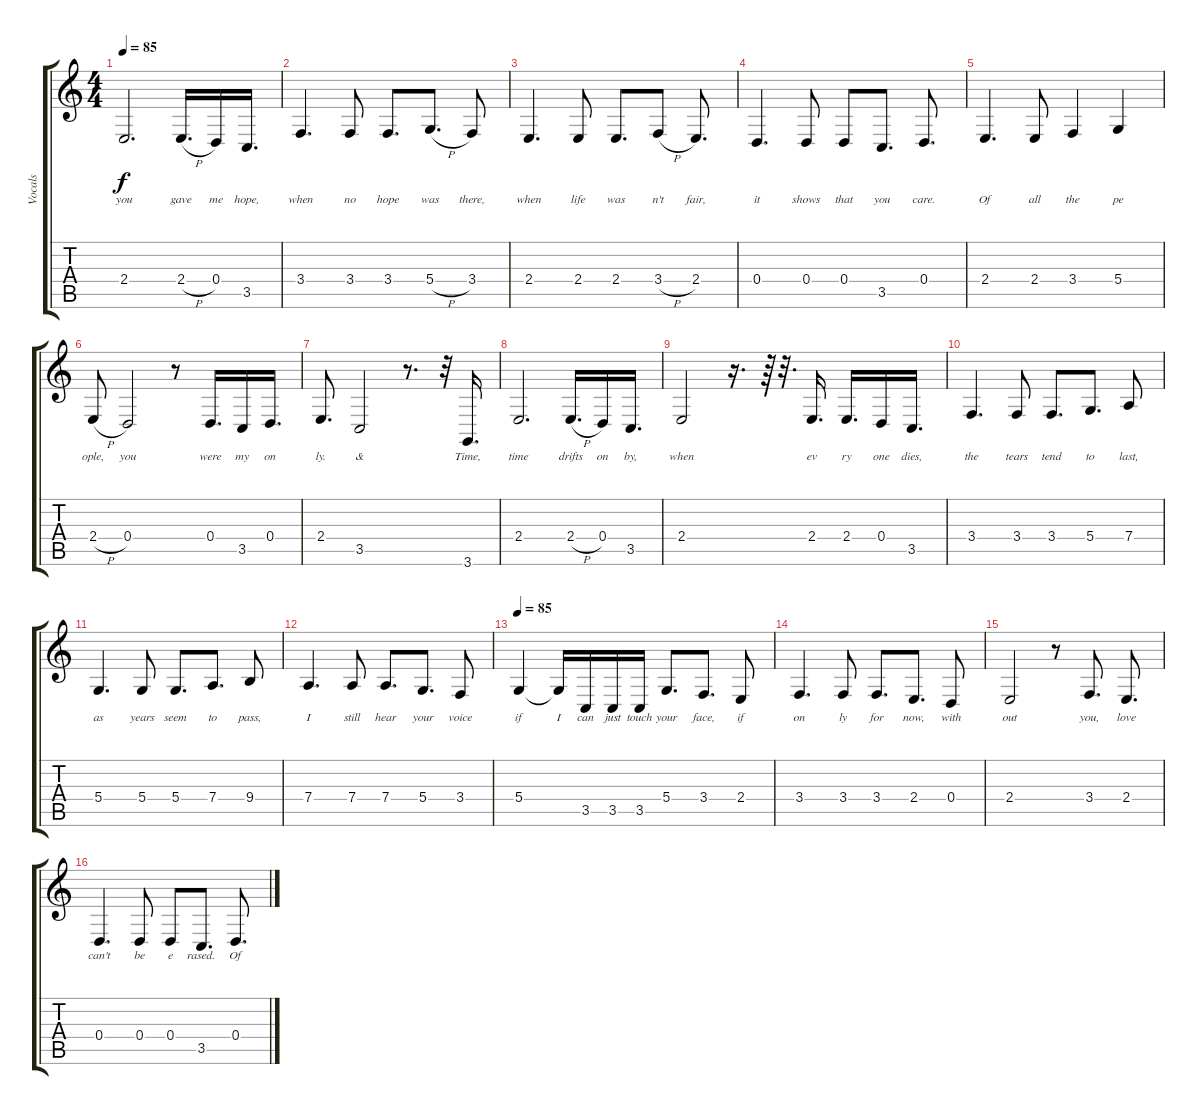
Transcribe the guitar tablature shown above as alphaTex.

\track ("Vocals" "Vocals") {instrument lead2sawtooth}
\staff {score tabs}
\tuning (E4 B3 G3 D3 A2 E2) {hide}
\ts (4 4)
\tempo 85
\clef g2
\ks c
2.4.2{d lyrics (0 "you") lyrics (1 "") lyrics (2 "") lyrics (3 "") lyrics (4 "") dy f} 2.4{h}.16{d lyrics (0 "gave") lyrics (1 "") lyrics (2 "") lyrics (3 "") lyrics (4 "")} 0.4.16{lyrics (0 "me") lyrics (1 "") lyrics (2 "") lyrics (3 "") lyrics (4 "")} 3.5.16{d lyrics (0 "hope,") lyrics (1 "") lyrics (2 "") lyrics (3 "") lyrics (4 "")} |
3.4.4{d lyrics (0 "when") lyrics (1 "") lyrics (2 "") lyrics (3 "") lyrics (4 "")} 3.4.8{lyrics (0 "no") lyrics (1 "") lyrics (2 "") lyrics (3 "") lyrics (4 "")} 3.4.8{d lyrics (0 "hope") lyrics (1 "") lyrics (2 "") lyrics (3 "") lyrics (4 "")} 5.4{h}.8{d lyrics (0 "was") lyrics (1 "") lyrics (2 "") lyrics (3 "") lyrics (4 "")} 3.4.8{lyrics (0 "there,") lyrics (1 "") lyrics (2 "") lyrics (3 "") lyrics (4 "")} |
2.4.4{d lyrics (0 "when") lyrics (1 "") lyrics (2 "") lyrics (3 "") lyrics (4 "")} 2.4.8{lyrics (0 "life") lyrics (1 "") lyrics (2 "") lyrics (3 "") lyrics (4 "")} 2.4.8{d lyrics (0 "was") lyrics (1 "") lyrics (2 "") lyrics (3 "") lyrics (4 "")} 3.4{h}.8{lyrics (0 "n't") lyrics (1 "") lyrics (2 "") lyrics (3 "") lyrics (4 "")} 2.4.8{d lyrics (0 "fair,") lyrics (1 "") lyrics (2 "") lyrics (3 "") lyrics (4 "")} |
0.4.4{d lyrics (0 "it") lyrics (1 "") lyrics (2 "") lyrics (3 "") lyrics (4 "")} 0.4.8{lyrics (0 "shows") lyrics (1 "") lyrics (2 "") lyrics (3 "") lyrics (4 "")} 0.4.8{lyrics (0 "that") lyrics (1 "") lyrics (2 "") lyrics (3 "") lyrics (4 "")} 3.5.8{d lyrics (0 "you") lyrics (1 "") lyrics (2 "") lyrics (3 "") lyrics (4 "")} 0.4.8{d lyrics (0 "care.") lyrics (1 "") lyrics (2 "") lyrics (3 "") lyrics (4 "")} |
2.4.4{d lyrics (0 "Of") lyrics (1 "") lyrics (2 "") lyrics (3 "") lyrics (4 "")} 2.4.8{lyrics (0 "all") lyrics (1 "") lyrics (2 "") lyrics (3 "") lyrics (4 "")} 3.4.4{lyrics (0 "the") lyrics (1 "") lyrics (2 "") lyrics (3 "") lyrics (4 "")} 5.4.4{lyrics (0 "pe") lyrics (1 "") lyrics (2 "") lyrics (3 "") lyrics (4 "")} |
2.4{h}.8{lyrics (0 "ople,") lyrics (1 "") lyrics (2 "") lyrics (3 "") lyrics (4 "")} 0.4.2{lyrics (0 "you") lyrics (1 "") lyrics (2 "") lyrics (3 "") lyrics (4 "")} r.8 0.4.16{d lyrics (0 "were") lyrics (1 "") lyrics (2 "") lyrics (3 "") lyrics (4 "")} 3.5.16{lyrics (0 "my") lyrics (1 "") lyrics (2 "") lyrics (3 "") lyrics (4 "")} 0.4.16{d lyrics (0 "on") lyrics (1 "") lyrics (2 "") lyrics (3 "") lyrics (4 "")} |
2.4.8{d lyrics (0 "ly.") lyrics (1 "") lyrics (2 "") lyrics (3 "") lyrics (4 "")} 3.5.2{lyrics (0 "&") lyrics (1 "") lyrics (2 "") lyrics (3 "") lyrics (4 "")} r.8{d} r.32 3.6.16{d lyrics (0 "Time,") lyrics (1 "") lyrics (2 "") lyrics (3 "") lyrics (4 "")} |
2.4.2{d lyrics (0 "time") lyrics (1 "") lyrics (2 "") lyrics (3 "") lyrics (4 "")} 2.4{h}.16{d lyrics (0 "drifts") lyrics (1 "") lyrics (2 "") lyrics (3 "") lyrics (4 "")} 0.4.16{lyrics (0 "on") lyrics (1 "") lyrics (2 "") lyrics (3 "") lyrics (4 "")} 3.5.16{d lyrics (0 "by,") lyrics (1 "") lyrics (2 "") lyrics (3 "") lyrics (4 "")} |
2.4.2{lyrics (0 "when") lyrics (1 "") lyrics (2 "") lyrics (3 "") lyrics (4 "")} r.16{d} r.64 r.32{d} 2.4.16{d lyrics (0 "ev") lyrics (1 "") lyrics (2 "") lyrics (3 "") lyrics (4 "")} 2.4.16{d lyrics (0 "ry") lyrics (1 "") lyrics (2 "") lyrics (3 "") lyrics (4 "")} 0.4.16{lyrics (0 "one") lyrics (1 "") lyrics (2 "") lyrics (3 "") lyrics (4 "")} 3.5.16{d lyrics (0 "dies,") lyrics (1 "") lyrics (2 "") lyrics (3 "") lyrics (4 "")} |
3.4.4{d lyrics (0 "the") lyrics (1 "") lyrics (2 "") lyrics (3 "") lyrics (4 "")} 3.4.8{lyrics (0 "tears") lyrics (1 "") lyrics (2 "") lyrics (3 "") lyrics (4 "")} 3.4.8{d lyrics (0 "tend") lyrics (1 "") lyrics (2 "") lyrics (3 "") lyrics (4 "")} 5.4.8{d lyrics (0 "to") lyrics (1 "") lyrics (2 "") lyrics (3 "") lyrics (4 "")} 7.4.8{lyrics (0 "last,") lyrics (1 "") lyrics (2 "") lyrics (3 "") lyrics (4 "")} |
5.4.4{d lyrics (0 "as") lyrics (1 "") lyrics (2 "") lyrics (3 "") lyrics (4 "")} 5.4.8{lyrics (0 "years") lyrics (1 "") lyrics (2 "") lyrics (3 "") lyrics (4 "")} 5.4.8{d lyrics (0 "seem") lyrics (1 "") lyrics (2 "") lyrics (3 "") lyrics (4 "")} 7.4.8{d lyrics (0 "to") lyrics (1 "") lyrics (2 "") lyrics (3 "") lyrics (4 "")} 9.4.8{lyrics (0 "pass,") lyrics (1 "") lyrics (2 "") lyrics (3 "") lyrics (4 "")} |
7.4.4{d lyrics (0 "I") lyrics (1 "") lyrics (2 "") lyrics (3 "") lyrics (4 "")} 7.4.8{lyrics (0 "still") lyrics (1 "") lyrics (2 "") lyrics (3 "") lyrics (4 "")} 7.4.8{d lyrics (0 "hear") lyrics (1 "") lyrics (2 "") lyrics (3 "") lyrics (4 "")} 5.4.8{d lyrics (0 "your") lyrics (1 "") lyrics (2 "") lyrics (3 "") lyrics (4 "")} 3.4.8{lyrics (0 "voice") lyrics (1 "") lyrics (2 "") lyrics (3 "") lyrics (4 "")} |
\tempo 85
5.4.4{lyrics (0 "if") lyrics (1 "") lyrics (2 "") lyrics (3 "") lyrics (4 "")} 5.4{t}.16{lyrics (0 "I") lyrics (1 "") lyrics (2 "") lyrics (3 "") lyrics (4 "")} 3.5.16{lyrics (0 "can") lyrics (1 "") lyrics (2 "") lyrics (3 "") lyrics (4 "")} 3.5.16{lyrics (0 "just") lyrics (1 "") lyrics (2 "") lyrics (3 "") lyrics (4 "")} 3.5.16{lyrics (0 "touch") lyrics (1 "") lyrics (2 "") lyrics (3 "") lyrics (4 "")} 5.4.8{d lyrics (0 "your") lyrics (1 "") lyrics (2 "") lyrics (3 "") lyrics (4 "")} 3.4.8{d lyrics (0 "face,") lyrics (1 "") lyrics (2 "") lyrics (3 "") lyrics (4 "")} 2.4.8{lyrics (0 "if") lyrics (1 "") lyrics (2 "") lyrics (3 "") lyrics (4 "")} |
3.4.4{d lyrics (0 "on") lyrics (1 "") lyrics (2 "") lyrics (3 "") lyrics (4 "")} 3.4.8{lyrics (0 "ly") lyrics (1 "") lyrics (2 "") lyrics (3 "") lyrics (4 "")} 3.4.8{d lyrics (0 "for") lyrics (1 "") lyrics (2 "") lyrics (3 "") lyrics (4 "")} 2.4.8{d lyrics (0 "now,") lyrics (1 "") lyrics (2 "") lyrics (3 "") lyrics (4 "")} 0.4.8{lyrics (0 "with") lyrics (1 "") lyrics (2 "") lyrics (3 "") lyrics (4 "")} |
2.4.2{lyrics (0 "out") lyrics (1 "") lyrics (2 "") lyrics (3 "") lyrics (4 "")} r.8 3.4.8{d lyrics (0 "you,") lyrics (1 "") lyrics (2 "") lyrics (3 "") lyrics (4 "")} 2.4.8{d lyrics (0 "love") lyrics (1 "") lyrics (2 "") lyrics (3 "") lyrics (4 "")} |
0.4.4{d lyrics (0 "can't") lyrics (1 "") lyrics (2 "") lyrics (3 "") lyrics (4 "")} 0.4.8{lyrics (0 "be") lyrics (1 "") lyrics (2 "") lyrics (3 "") lyrics (4 "")} 0.4.8{lyrics (0 "e") lyrics (1 "") lyrics (2 "") lyrics (3 "") lyrics (4 "")} 3.5.8{d lyrics (0 "rased.") lyrics (1 "") lyrics (2 "") lyrics (3 "") lyrics (4 "")} 0.4.8{d lyrics (0 "Of") lyrics (1 "") lyrics (2 "") lyrics (3 "") lyrics (4 "")}
